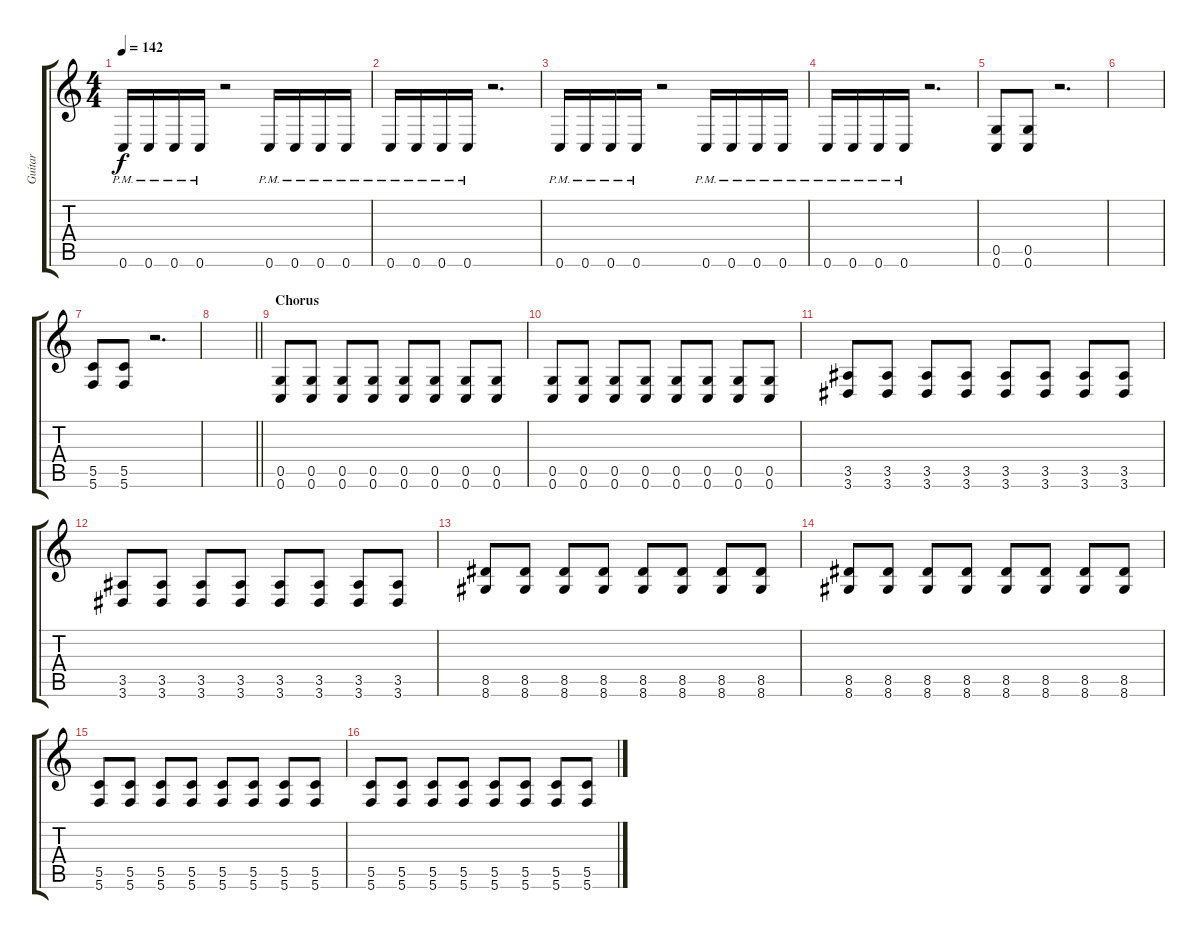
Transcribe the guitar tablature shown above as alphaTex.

\track ("Guitar " "Guitar ") {instrument distortionguitar}
\staff {score tabs}
\tuning (D4 A3 F3 C3 G2 C2) {hide}
\ts (4 4)
\tempo 142
\clef g2
\ks c
0.6{pm}.16{dy f} 0.6{pm}.16 0.6{pm}.16 0.6{pm}.16 r.2 0.6{pm}.16 0.6{pm}.16 0.6{pm}.16 0.6{pm}.16 |
0.6{pm}.16 0.6{pm}.16 0.6{pm}.16 0.6{pm}.16 r.2{d} |
0.6{pm}.16 0.6{pm}.16 0.6{pm}.16 0.6{pm}.16 r.2 0.6{pm}.16 0.6{pm}.16 0.6{pm}.16 0.6{pm}.16 |
0.6{pm}.16 0.6{pm}.16 0.6{pm}.16 0.6{pm}.16 r.2{d} |
(0.5 0.6).8 (0.5 0.6).8 r.2{d} |
|
(5.5 5.6).8 (5.5 5.6).8 r.2{d} |
\barLineRight lightlight
|
\section ("" "Chorus")
(0.5 0.6).8 (0.5 0.6).8 (0.5 0.6).8 (0.5 0.6).8 (0.5 0.6).8 (0.5 0.6).8 (0.5 0.6).8 (0.5 0.6).8 |
(0.5 0.6).8 (0.5 0.6).8 (0.5 0.6).8 (0.5 0.6).8 (0.5 0.6).8 (0.5 0.6).8 (0.5 0.6).8 (0.5 0.6).8 |
(3.5 3.6).8 (3.5 3.6).8 (3.5 3.6).8 (3.5 3.6).8 (3.5 3.6).8 (3.5 3.6).8 (3.5 3.6).8 (3.5 3.6).8 |
(3.5 3.6).8 (3.5 3.6).8 (3.5 3.6).8 (3.5 3.6).8 (3.5 3.6).8 (3.5 3.6).8 (3.5 3.6).8 (3.5 3.6).8 |
(8.5 8.6).8 (8.5 8.6).8 (8.5 8.6).8 (8.5 8.6).8 (8.5 8.6).8 (8.5 8.6).8 (8.5 8.6).8 (8.5 8.6).8 |
(8.5 8.6).8 (8.5 8.6).8 (8.5 8.6).8 (8.5 8.6).8 (8.5 8.6).8 (8.5 8.6).8 (8.5 8.6).8 (8.5 8.6).8 |
(5.5 5.6).8 (5.5 5.6).8 (5.5 5.6).8 (5.5 5.6).8 (5.5 5.6).8 (5.5 5.6).8 (5.5 5.6).8 (5.5 5.6).8 |
(5.5 5.6).8 (5.5 5.6).8 (5.5 5.6).8 (5.5 5.6).8 (5.5 5.6).8 (5.5 5.6).8 (5.5 5.6).8 (5.5 5.6).8
